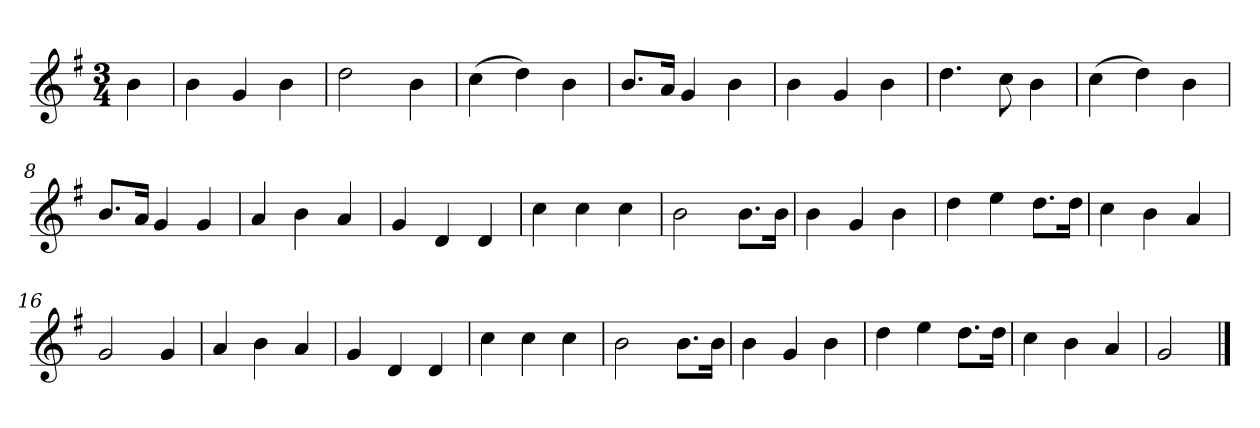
**kern
*part1
*staff1
*k[f#]
*M3/4
*MM120
=
4b
=1
4b
4g
4b
=2
2dd
4b
=3
(4cc
4dd)
4b
=4
8.bL
16aJk
4g
4b
=5
4b
4g
4b
=6
4.dd
8cc
4b
=7
(4cc
4dd)
4b
=8
8.bL
16aJk
4g
4g
=9
4a
4b
4a
=10
4g
4d
4d
=11
4cc
4cc
4cc
=12
2b
8.bL
16bJk
=13
4b
4g
4b
=14
4dd
4ee
8.ddL
16ddJk
=15
4cc
4b
4a
=16
2g
4g
=17
4a
4b
4a
=18
4g
4d
4d
=19
4cc
4cc
4cc
=20
2b
8.bL
16bJk
=21
4b
4g
4b
=22
4dd
4ee
8.ddL
16ddJk
=23
4cc
4b
4a
=24
2g
==
*-
